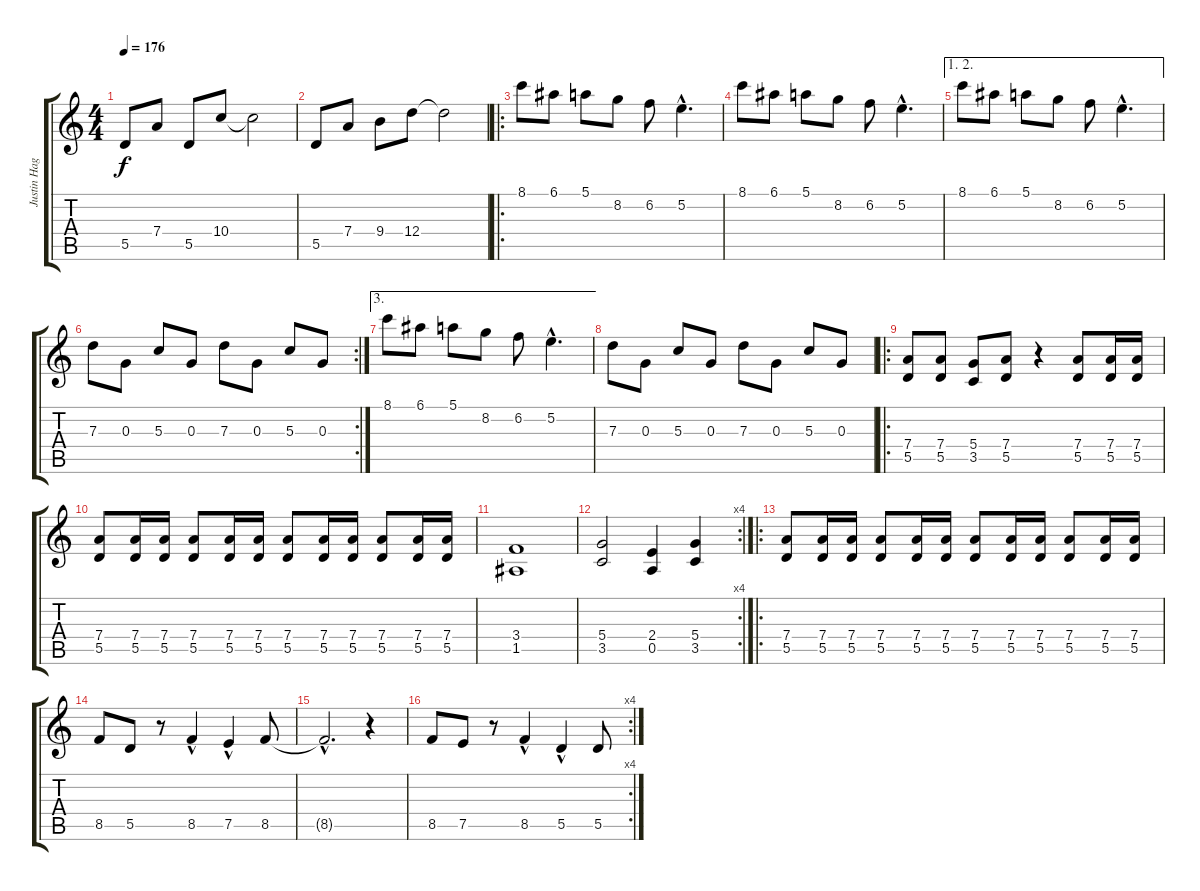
\track ("Justin Hagberg" "Justin Hag") {instrument distortionguitar}
\staff {score tabs}
\tuning (E4 B3 G3 D3 A2 E2) {hide}
\ts (4 4)
\tempo 176
\clef g2
\ks c
5.5.8{dy f} 7.4.8 5.5.8 10.4.8 10.4{t}.2 |
5.5.8 7.4.8 9.4.8 12.4.8 12.4{t}.2 |
\ro
8.1.8 6.1.8 5.1.8 8.2.8 6.2.8 5.2{hac}.4{d} |
8.1.8 6.1.8 5.1.8 8.2.8 6.2.8 5.2{hac}.4{d} |
\ae (1 2)
8.1.8 6.1.8 5.1.8 8.2.8 6.2.8 5.2{hac}.4{d} |
\rc 2
7.3.8 0.3.8 5.3.8 0.3.8 7.3.8 0.3.8 5.3.8 0.3.8 |
\ae 3
8.1.8 6.1.8 5.1.8 8.2.8 6.2.8 5.2{hac}.4{d} |
7.3.8 0.3.8 5.3.8 0.3.8 7.3.8 0.3.8 5.3.8 0.3.8 |
\ro
(7.4 5.5).8 (7.4 5.5).8 (5.4 3.5).8 (7.4 5.5).8 r.4 (7.4 5.5).8 (7.4 5.5).16 (7.4 5.5).16 |
(7.4 5.5).8 (7.4 5.5).16 (7.4 5.5).16 (7.4 5.5).8 (7.4 5.5).16 (7.4 5.5).16 (7.4 5.5).8 (7.4 5.5).16 (7.4 5.5).16 (7.4 5.5).8 (7.4 5.5).16 (7.4 5.5).16 |
(3.4 1.5).1 |
\rc 4
(5.4 3.5).2 (2.4 0.5).4 (5.4 3.5).4 |
\ro
(7.4 5.5).8 (7.4 5.5).16 (7.4 5.5).16 (7.4 5.5).8 (7.4 5.5).16 (7.4 5.5).16 (7.4 5.5).8 (7.4 5.5).16 (7.4 5.5).16 (7.4 5.5).8 (7.4 5.5).16 (7.4 5.5).16 |
8.5.8 5.5.8 r.8 8.5{hac}.4 7.5{hac}.4 8.5.8 |
8.5{hac t}.2{d} r.4 |
\rc 4
8.5.8 7.5.8 r.8 8.5{hac}.4 5.5{hac}.4 5.5.8
